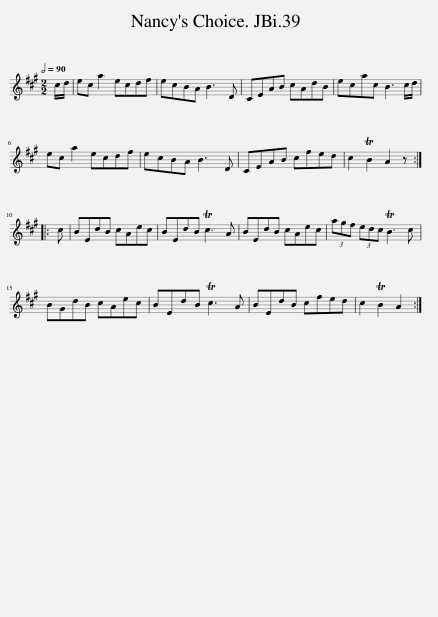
X:1
L:1/8
Q:1/2=90
M:2/2
I:linebreak $
K:A
V:1 treble
V:1
 c/d/ | ec a2 ecdf | ecBA B3 D | CEAB cAdB | ecac B3 c/d/ |$ %5
 ec a2 ecdf | ecBA B3 D | CEAB cfed | c2 TB2 A2 z ::$ c | %10
 BEdB cAec | BEdB Tc3 A | BEdB cAec | (3agf (3edc TB3 c |$ BGdB cAec | %15
 BEdB Tc3 A | BEdB cfed | c2 TB2 A2 :| %18
